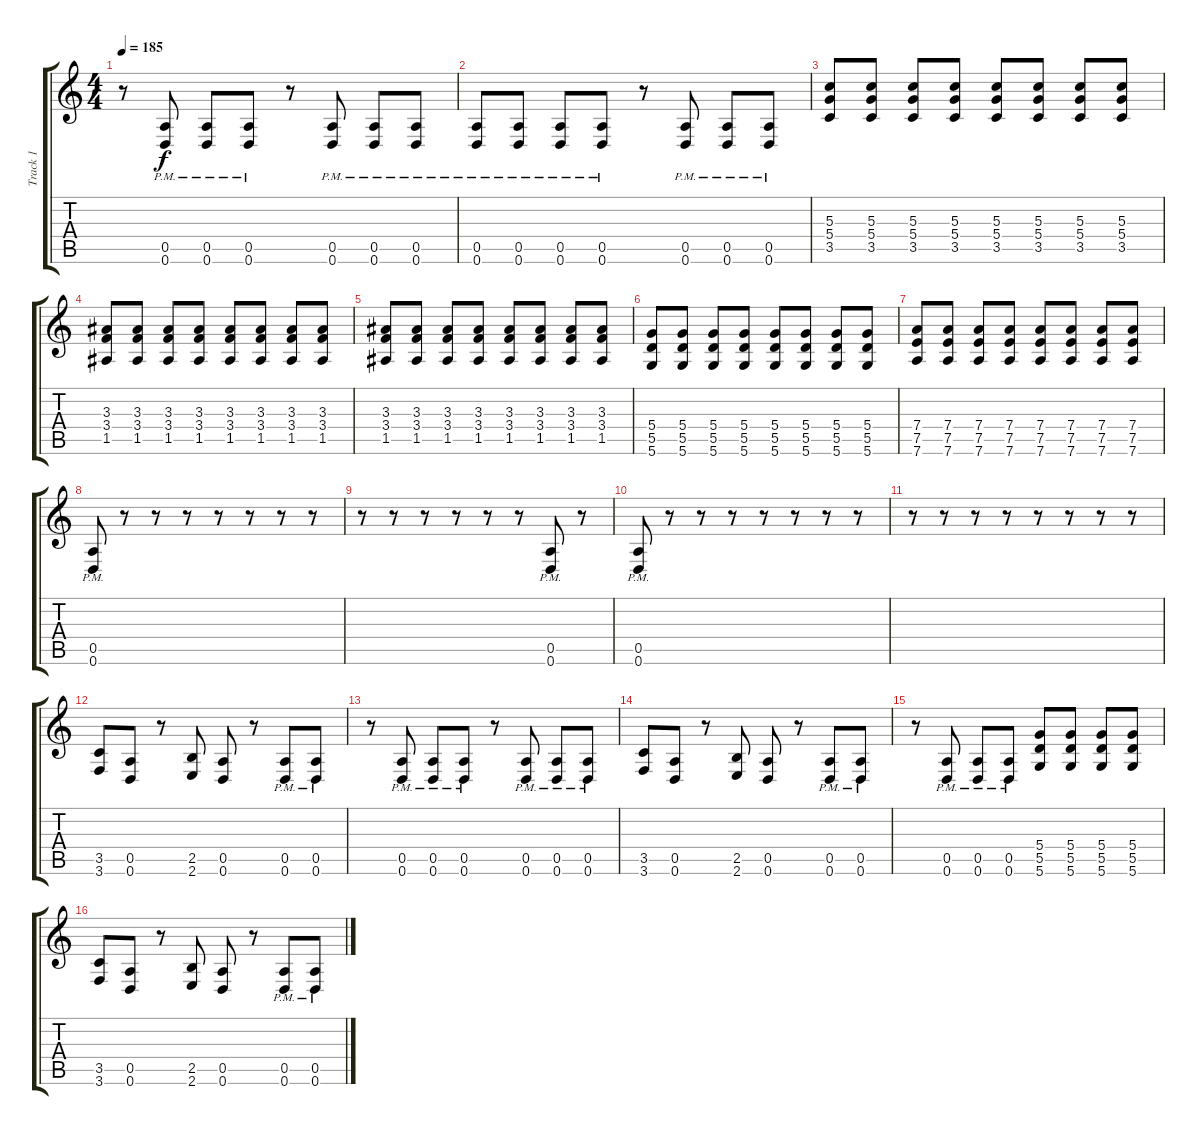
\track ("Track 1" "Track 1") {instrument distortionguitar}
\staff {score tabs}
\tuning (E4 B3 G3 D3 A2 D2) {hide}
\ts (4 4)
\tempo 185
\clef g2
\ks c
r.8{dy f} (0.5{pm} 0.6{pm}).8 (0.5{pm} 0.6{pm}).8 (0.5{pm} 0.6{pm}).8 r.8 (0.5{pm} 0.6{pm}).8 (0.5{pm} 0.6{pm}).8 (0.5{pm} 0.6{pm}).8 |
(0.5{pm} 0.6{pm}).8 (0.5{pm} 0.6{pm}).8 (0.5{pm} 0.6{pm}).8 (0.5{pm} 0.6{pm}).8 r.8 (0.5{pm} 0.6{pm}).8 (0.5{pm} 0.6{pm}).8 (0.5{pm} 0.6{pm}).8 |
(5.3 5.4 3.5).8 (5.3 5.4 3.5).8 (5.3 5.4 3.5).8 (5.3 5.4 3.5).8 (5.3 5.4 3.5).8 (5.3 5.4 3.5).8 (5.3 5.4 3.5).8 (5.3 5.4 3.5).8 |
(3.3 3.4 1.5).8 (3.3 3.4 1.5).8 (3.3 3.4 1.5).8 (3.3 3.4 1.5).8 (3.3 3.4 1.5).8 (3.3 3.4 1.5).8 (3.3 3.4 1.5).8 (3.3 3.4 1.5).8 |
(3.3 3.4 1.5).8 (3.3 3.4 1.5).8 (3.3 3.4 1.5).8 (3.3 3.4 1.5).8 (3.3 3.4 1.5).8 (3.3 3.4 1.5).8 (3.3 3.4 1.5).8 (3.3 3.4 1.5).8 |
(5.4 5.5 5.6).8 (5.4 5.5 5.6).8 (5.4 5.5 5.6).8 (5.4 5.5 5.6).8 (5.4 5.5 5.6).8 (5.4 5.5 5.6).8 (5.4 5.5 5.6).8 (5.4 5.5 5.6).8 |
(7.4 7.5 7.6).8 (7.4 7.5 7.6).8 (7.4 7.5 7.6).8 (7.4 7.5 7.6).8 (7.4 7.5 7.6).8 (7.4 7.5 7.6).8 (7.4 7.5 7.6).8 (7.4 7.5 7.6).8 |
(0.5{pm} 0.6{pm}).8 r.8 r.8 r.8 r.8 r.8 r.8 r.8 |
r.8 r.8 r.8 r.8 r.8 r.8 (0.5{pm} 0.6{pm}).8 r.8 |
(0.5{pm} 0.6{pm}).8 r.8 r.8 r.8 r.8 r.8 r.8 r.8 |
r.8 r.8 r.8 r.8 r.8 r.8 r.8 r.8 |
(3.5 3.6).8 (0.5 0.6).8 r.8 (2.5 2.6).8 (0.5 0.6).8 r.8 (0.5{pm} 0.6{pm}).8 (0.5{pm} 0.6{pm}).8 |
r.8 (0.5{pm} 0.6{pm}).8 (0.5{pm} 0.6{pm}).8 (0.5{pm} 0.6{pm}).8 r.8 (0.5{pm} 0.6{pm}).8 (0.5{pm} 0.6{pm}).8 (0.5{pm} 0.6{pm}).8 |
(3.5 3.6).8 (0.5 0.6).8 r.8 (2.5 2.6).8 (0.5 0.6).8 r.8 (0.5{pm} 0.6{pm}).8 (0.5{pm} 0.6{pm}).8 |
r.8 (0.5{pm} 0.6{pm}).8 (0.5{pm} 0.6{pm}).8 (0.5{pm} 0.6{pm}).8 (5.4 5.5 5.6).8 (5.4 5.5 5.6).8 (5.4 5.5 5.6).8 (5.4 5.5 5.6).8 |
(3.5 3.6).8 (0.5 0.6).8 r.8 (2.5 2.6).8 (0.5 0.6).8 r.8 (0.5{pm} 0.6{pm}).8 (0.5{pm} 0.6{pm}).8
